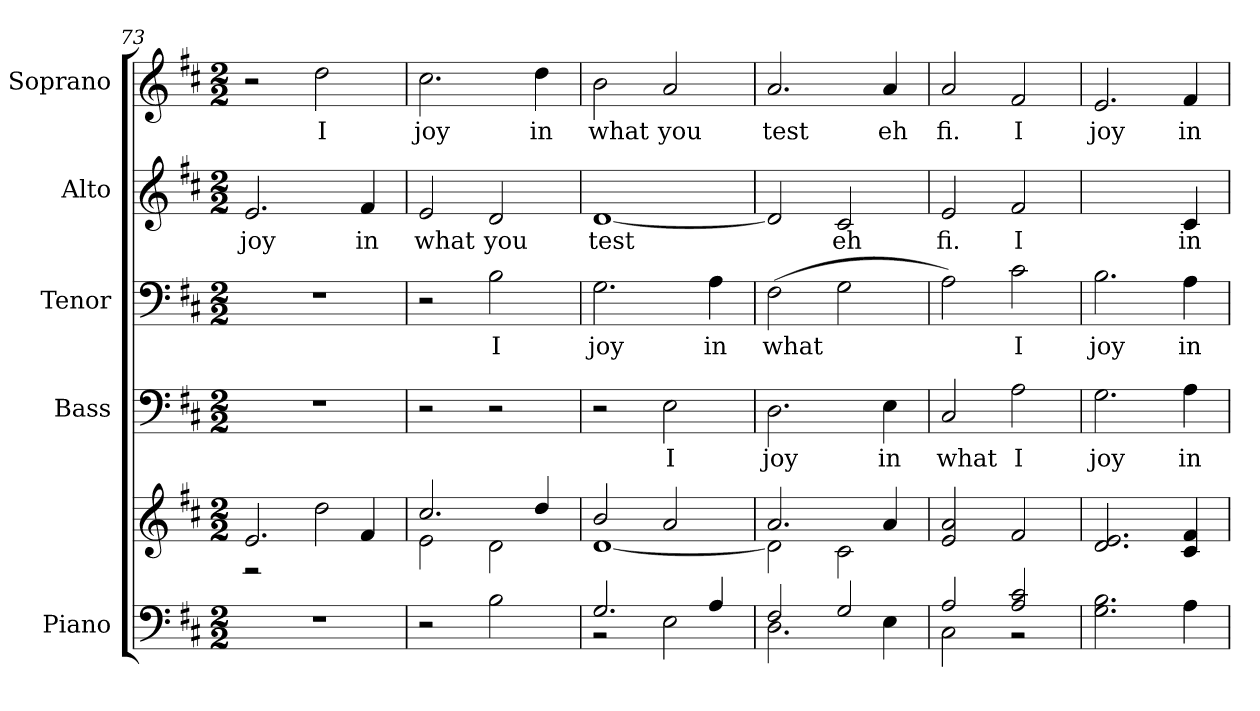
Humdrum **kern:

**kern	**kern	**kern	**text	**kern	**text	**kern	**text	**kern	**text
*part5	*part5	*part4	*part4	*part3	*part3	*part2	*part2	*part1	*part1
*staff6	*staff5	*staff4	*staff4	*staff3	*staff3	*staff2	*staff2	*staff1	*staff1
*I"Piano	*	*I"Bass	*	*I"Tenor	*	*I"Alto	*	*I"Soprano	*
*I'Pno.	*	*I'B.	*	*I'T.	*	*I'A.	*	*I'S.	*
*clefF4	*clefG2	*clefF4	*	*clefF4	*	*clefG2	*	*clefG2	*
*k[f#c#]	*k[f#c#]	*k[f#c#]	*	*k[f#c#]	*	*k[f#c#]	*	*k[f#c#]	*
*D:	*D:	*D:	*	*D:	*	*D:	*	*D:	*
*M2/2	*M2/2	*M2/2	*	*M2/2	*	*M2/2	*	*M2/2	*
=73	=73	=73	=73	=73	=73	=73	=73	=73	=73
*	*^	*	*	*	*	*	*	*	*
!	!	!	!	!	!	!	!	!LO:LY:b:color=#000000	!	!
1r	2.ei/	2r	1r	.	1r	.	2.ei/	joy	2r	.
!	!	!	!	!	!	!	!	!	!	!LO:LY:b:color=#000000
.	.	2ddi\	.	.	.	.	.	.	2ddi\	I
!	!	!	!	!	!	!	!	!LO:LY:b:color=#000000	!	!
.	4f#i/	.	.	.	.	.	4f#i/	in	.	.
=74	=74	=74	=74	=74	=74	=74	=74	=74	=74	=74
!	!	!	!	!	!	!	!	!LO:LY:b:color=#000000	!	!
!	!	!	!	!	!	!	!	!	!	!LO:LY:b:color=#000000
2r	2.cc#i/	2ei\	2r	.	2r	.	2ei/	what	2.cc#i\	joy
!	!	!	!	!	!	!LO:LY:b:color=#000000	!	!	!	!
!	!	!	!	!	!	!	!	!LO:LY:b:color=#000000	!	!
2Bi\	.	2di\	2r	.	2Bi\	I	2di/	you	.	.
!	!	!	!	!	!	!	!	!	!	!LO:LY:b:color=#000000
.	4ddi/	.	.	.	.	.	.	.	4ddi\	in
=75	=75	=75	=75	=75	=75	=75	=75	=75	=75	=75
*^	*	*	*	*	*	*	*	*	*	*
!	!	!	!	!	!	!	!LO:LY:b:color=#000000	!	!	!	!
!	!	!	!	!	!	!	!	!	!LO:LY:b:color=#000000	!	!
!	!	!	!	!	!	!	!	!	!	!	!LO:LY:b:color=#000000
2.Gi/	2r	2bi/	[<1di	2r	.	2.Gi\	joy	[<1di	test	2bi\	what
!	!	!	!	!	!LO:LY:b:color=#000000	!	!	!	!	!	!
!	!	!	!	!	!	!	!	!	!	!	!LO:LY:b:color=#000000
.	2Ei\	2ai/	.	2Ei\	I	.	.	.	.	2ai/	you
!	!	!	!	!	!	!	!LO:LY:b:color=#000000	!	!	!	!
4Ai/	.	.	.	.	.	4Ai\	in	.	.	.	.
=76	=76	=76	=76	=76	=76	=76	=76	=76	=76	=76	=76
!	!	!	!	!	!LO:LY:b:color=#000000	!	!	!	!	!	!
!	!	!	!	!	!	!	!LO:LY:b:color=#000000	!	!	!	!
!	!	!	!	!	!	!	!	!	!	!	!LO:LY:b:color=#000000
2F#i/	2.Di\	2.ai/	2di\]	2.Di\	joy	(2F#i\	what	2di/]	.	2.ai/	test
!	!	!	!	!	!	!	!	!	!LO:LY:b:color=#000000	!	!
2Gi/	.	.	2c#i\	.	.	2Gi\	.	2c#i/	eh	.	.
!	!	!	!	!	!LO:LY:b:color=#000000	!	!	!	!	!	!
!	!	!	!	!	!	!	!	!	!	!	!LO:LY:b:color=#000000
.	4Ei\	4ai/	.	4Ei\	in	.	.	.	.	4ai/	eh
*	*	*v	*v	*	*	*	*	*	*	*	*
!!LO:PB:g=z
=77	=77	=77	=77	=77	=77	=77	=77	=77	=77	=77
!	!	!	!	!LO:LY:b:color=#000000	!	!	!	!	!	!
!	!	!	!	!	!	!	!	!LO:LY:b:color=#000000	!	!
!	!	!	!	!	!	!	!	!	!	!LO:LY:b:color=#000000
2Ai/	2C#i\	2ei/ 2ai	2C#i/	what	2Ai\)	.	2ei/	fi.	2ai/	fi.
!	!	!	!	!LO:LY:b:color=#000000	!	!	!	!	!	!
!	!	!	!	!	!	!LO:LY:b:color=#000000	!	!	!	!
!	!	!	!	!	!	!	!	!LO:LY:b:color=#000000	!	!
!	!	!	!	!	!	!	!	!	!	!LO:LY:b:color=#000000
2Ai/ 2c#i	2r	2f#i/	2Ai\	I	2c#i\	I	2f#i/	I	2f#i/	I
*v	*v	*	*	*	*	*	*	*	*	*
=78	=78	=78	=78	=78	=78	=78	=78	=78	=78
*^	*	*	*	*	*	*	*	*	*
!	!	!	!	!LO:LY:b:color=#000000	!	!	!	!	!	!
*v	*v	*	*	*	*	*	*	*	*	*
*^	*	*	*	*	*	*	*	*	*
!	!	!	!	!	!	!LO:LY:b:color=#000000	!	!	!	!
*v	*v	*	*	*	*	*	*	*	*	*
*^	*	*	*	*	*	*	*	*	*
!	!	!	!	!	!	!	!	!LO:LY:b:color=#000000	!	!
*v	*v	*	*	*	*	*	*	*	*	*
*^	*	*	*	*	*	*	*	*	*
!	!	!	!	!	!	!	!	!	!	!LO:LY:b:color=#000000
*v	*v	*	*	*	*	*	*	*	*	*
2.Gi\ 2.Bi	2.di/ 2.ei	2.Gi\	joy	2.Bi\	joy	2.di/yy	joy	2.ei/	joy
!	!	!	!LO:LY:b:color=#000000	!	!	!	!	!	!
!	!	!	!	!	!LO:LY:b:color=#000000	!	!	!	!
!	!	!	!	!	!	!	!LO:LY:b:color=#000000	!	!
!	!	!	!	!	!	!	!	!	!LO:LY:b:color=#000000
4Ai\	4c#i/ 4f#i	4Ai\	in	4Ai\	in	4c#i/	in	4f#i/	in
=	=	=	=	=	=	=	=	=	=
*-	*-	*-	*-	*-	*-	*-	*-	*-	*-
